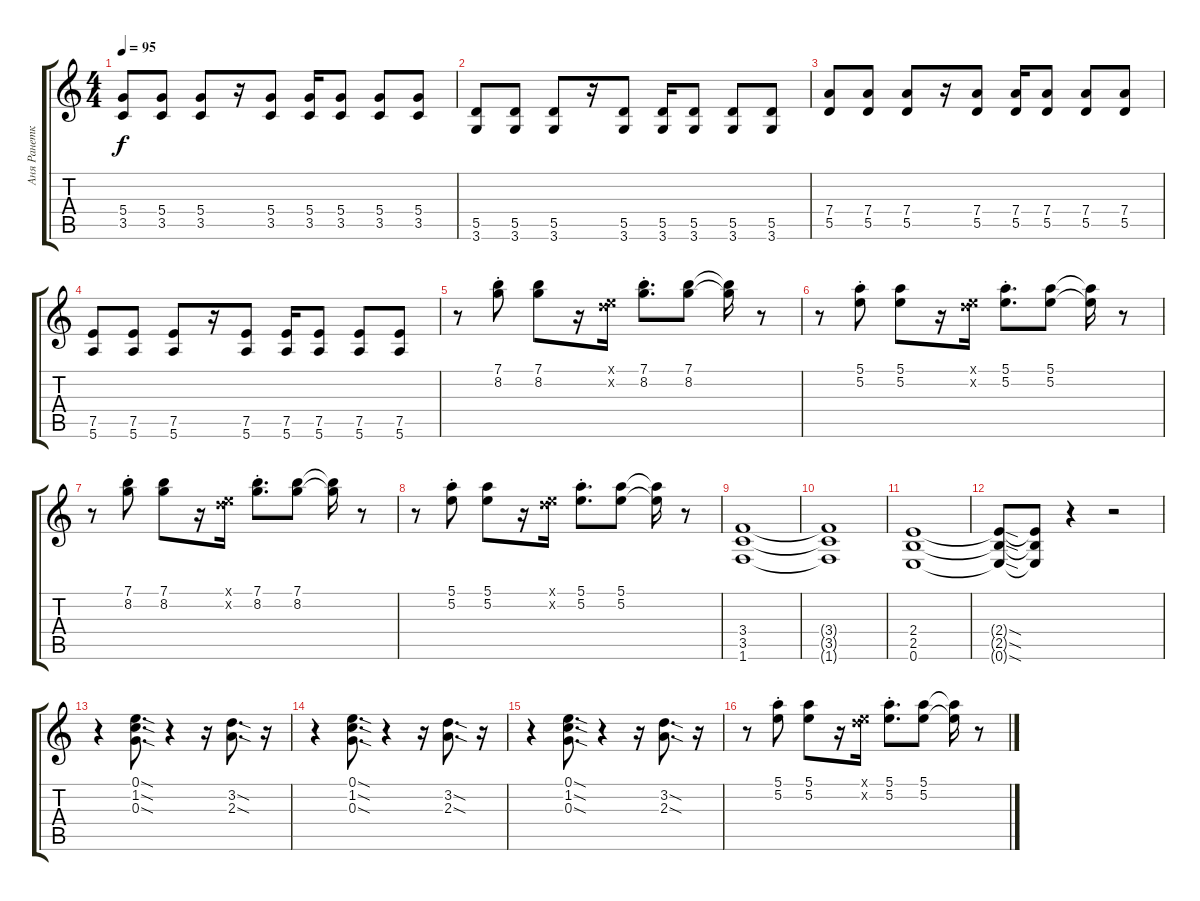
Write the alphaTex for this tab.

\track ("Аня Ранетка" "Аня Ранетк") {instrument distortionguitar}
\staff {score tabs}
\tuning (E4 B3 G3 D3 A2 E2) {hide}
\ts (4 4)
\tempo 95
\clef g2
\ks c
(5.4 3.5).8{dy f} (5.4 3.5).8 (5.4 3.5).8 r.16 (5.4 3.5).8 (5.4 3.5).16 (5.4 3.5).8 (5.4 3.5).8 (5.4 3.5).8 |
(5.5 3.6).8 (5.5 3.6).8 (5.5 3.6).8 r.16 (5.5 3.6).8 (5.5 3.6).16 (5.5 3.6).8 (5.5 3.6).8 (5.5 3.6).8 |
(7.4 5.5).8 (7.4 5.5).8 (7.4 5.5).8 r.16 (7.4 5.5).8 (7.4 5.5).16 (7.4 5.5).8 (7.4 5.5).8 (7.4 5.5).8 |
(7.5 5.6).8 (7.5 5.6).8 (7.5 5.6).8 r.16 (7.5 5.6).8 (7.5 5.6).16 (7.5 5.6).8 (7.5 5.6).8 (7.5 5.6).8 |
r.8 (7.1{st} 8.2{st}).8 (7.1 8.2).8 r.16 (0.1{x} 3.2{x}).16 (7.1{st} 8.2{st}).8{d} (7.1 8.2).8 (7.1{t} 8.2{t}).16 r.8 |
r.8 (5.1{st} 5.2{st}).8 (5.1 5.2).8 r.16 (0.1{x} 3.2{x}).16 (5.1{st} 5.2{st}).8{d} (5.1 5.2).8 (5.1{t} 5.2{t}).16 r.8 |
r.8 (7.1{st} 8.2{st}).8 (7.1 8.2).8 r.16 (0.1{x} 3.2{x}).16 (7.1{st} 8.2{st}).8{d} (7.1 8.2).8 (7.1{t} 8.2{t}).16 r.8 |
r.8 (5.1{st} 5.2{st}).8 (5.1 5.2).8 r.16 (0.1{x} 3.2{x}).16 (5.1{st} 5.2{st}).8{d} (5.1 5.2).8 (5.1{t} 5.2{t}).16 r.8 |
(3.4 3.5 1.6).1 |
(3.4{t} 3.5{t} 1.6{t}).1 |
(2.4 2.5 0.6).1 |
(2.4{sod t} 2.5{sod t} 0.6{sod t}).8 (2.4{t} 2.5{t} 0.6{t}).8 r.4 r.2 |
r.4 (0.1{sod} 1.2{sod} 0.3{sod}).8{d volume 10} r.4 r.16 (3.2{sod} 2.3{sod}).8{d} r.16 |
r.4 (0.1{sod} 1.2{sod} 0.3{sod}).8{d} r.4 r.16 (3.2{sod} 2.3{sod}).8{d} r.16 |
r.4 (0.1{sod} 1.2{sod} 0.3{sod}).8{d} r.4 r.16 (3.2{sod} 2.3{sod}).8{d} r.16 |
r.8 (5.1{st} 5.2{st}).8 (5.1 5.2).8 r.16 (0.1{x} 3.2{x}).16 (5.1{st} 5.2{st}).8{d} (5.1 5.2).8 (5.1{t} 5.2{t}).16 r.8
